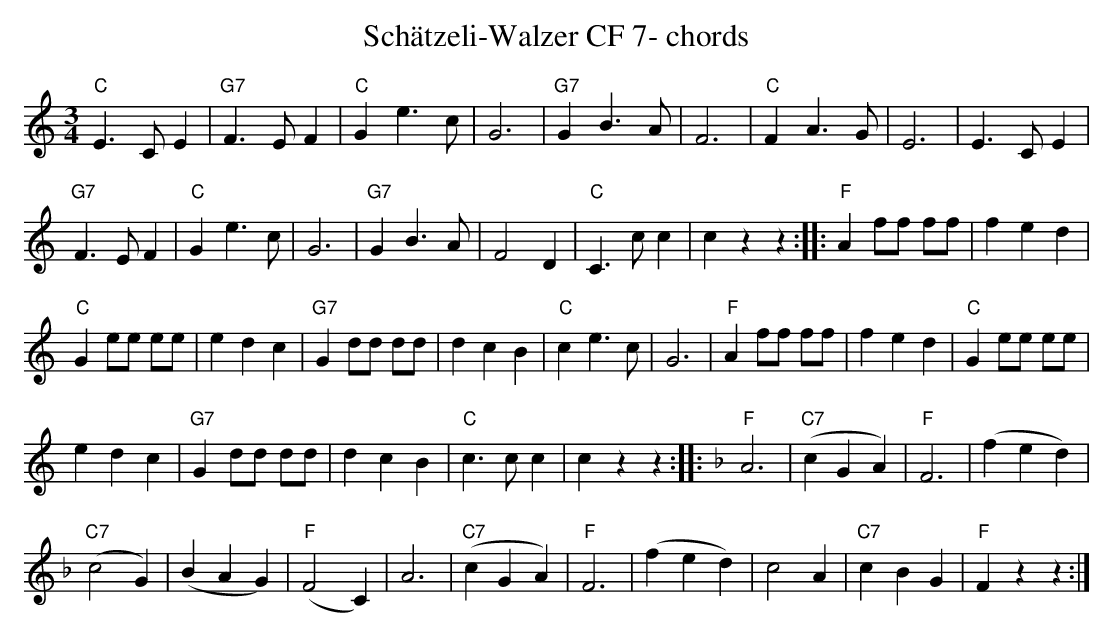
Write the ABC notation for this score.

X:1
T:Sch\"atzeli-Walzer CF 7- chords
M:3/4
L:1/4
K:Cmaj%%MIDI gchordon
"C"E>CE | "G7"F>EF | "C"Ge>c | G3 | "G7"GB>A | F3 | "C"FA>G | E3 | E>CE |
"G7"F>EF | "C"Ge>c | G3 | "G7"GB>A | F2D | "C"C>cc | czz :: [L:1/8] "F"A2 ff ff | f2e2d2 |
"C"G2 ee ee | e2d2c2 | "G7"G2 dd dd | d2c2B2 | "C"c2e3c | G6 | "F"A2 ff ff | f2e2d2 | "C"G2 ee ee |
e2d2c2 | "G7"G2 dd dd | d2c2B2 | "C"c3cc2 | c2z2z2 :: [K:Fmaj] [L:1/4] "F"A3 | "C7"(cGA) | "F"F3 | (fed) |
"C7"(c2G) | (BAG) | "F"(F2C) | A3 | "C7"(cGA) | "F"F3 | (fed) | c2A | "C7"cBG | "F"Fzz :|
